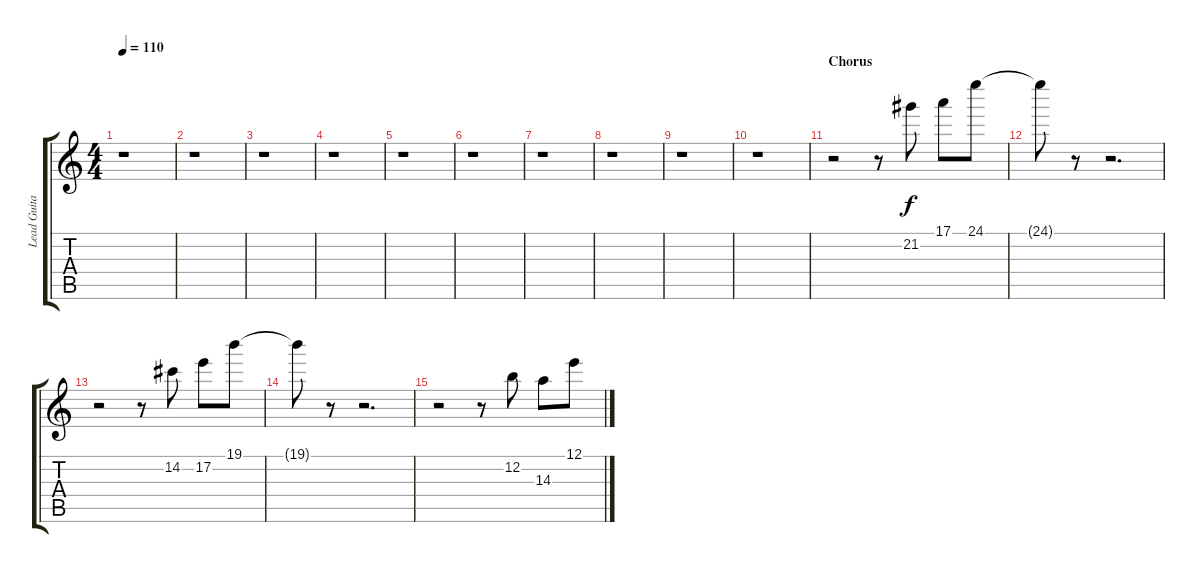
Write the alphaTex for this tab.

\track ("Lead Guitar" "Lead Guita") {instrument overdrivenguitar}
\staff {score tabs}
\tuning (E4 B3 G3 D3 A2 E2) {hide}
\ts (4 4)
\tempo 110
\clef g2
\ks c
r.1{dy f} |
r.1 |
r.1 |
r.1 |
r.1 |
r.1 |
r.1 |
r.1 |
r.1 |
r.1 |
\section ("" "Chorus")
r.2 r.8 21.2.8 17.1.8 24.1.8 |
24.1{t}.8 r.8 r.2{d} |
r.2 r.8 14.2.8 17.2.8 19.1.8 |
19.1{t}.8 r.8 r.2{d} |
r.2 r.8 12.2.8 14.3.8 12.1.8
